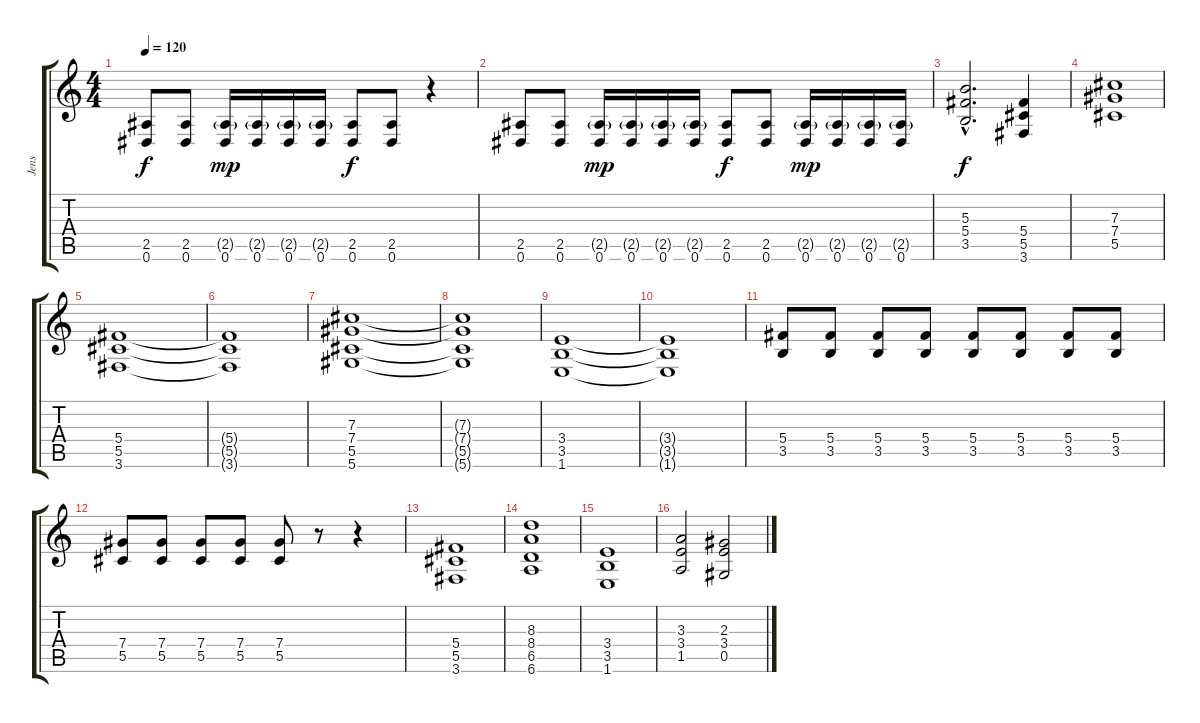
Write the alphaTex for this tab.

\track ("Jens" "Jens") {instrument distortionguitar}
\staff {score tabs}
\tuning (Eb4 Bb3 Gb3 Db3 Ab2 Eb2) {hide}
\ts (4 4)
\tempo 120
\clef g2
\ks c
(2.5 0.6).8{dy f} (2.5 0.6).8 (2.5{g} 0.6).16{dy mp} (2.5{g} 0.6).16 (2.5{g} 0.6).16 (2.5{g} 0.6).16 (2.5 0.6).8{dy f} (2.5 0.6).8 r.4 |
(2.5 0.6).8 (2.5 0.6).8 (2.5{g} 0.6).16{dy mp} (2.5{g} 0.6).16 (2.5{g} 0.6).16 (2.5{g} 0.6).16 (2.5 0.6).8{dy f} (2.5 0.6).8 (2.5{g} 0.6).16{dy mp} (2.5{g} 0.6).16 (2.5{g} 0.6).16 (2.5{g} 0.6).16 |
(5.3{hac} 5.4{hac} 3.5{hac}).2{d dy f} (5.4 5.5 3.6).4 |
(7.3 7.4 5.5).1 |
(5.4 5.5 3.6).1 |
(5.4{t} 5.5{t} 3.6{t}).1 |
(7.3 7.4 5.5 5.6).1 |
(7.3{t} 7.4{t} 5.5{t} 5.6{t}).1 |
(3.4 3.5 1.6).1 |
(3.4{t} 3.5{t} 1.6{t}).1 |
(5.4 3.5).8 (5.4 3.5).8 (5.4 3.5).8 (5.4 3.5).8 (5.4 3.5).8 (5.4 3.5).8 (5.4 3.5).8 (5.4 3.5).8 |
(7.4 5.5).8 (7.4 5.5).8 (7.4 5.5).8 (7.4 5.5).8 (7.4 5.5).8 r.8 r.4 |
(5.4 5.5 3.6).1 |
(8.3 8.4 6.5 6.6).1 |
(3.4 3.5 1.6).1 |
(3.3 3.4 1.5).2 (2.3 3.4 0.5).2
